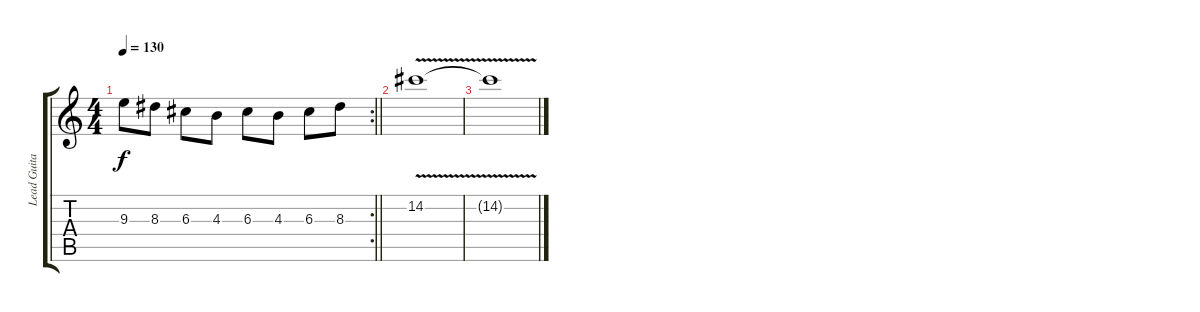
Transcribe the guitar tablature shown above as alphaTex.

\track ("Lead Guitar" "Lead Guita") {instrument distortionguitar}
\staff {score tabs}
\tuning (E4 B3 G3 D3 A2 E2) {hide}
\rc 2
\ts (4 4)
\tempo 130
\clef g2
\barLineRight lightlight
\ks c
9.3.8{dy f} 8.3.8 6.3.8 4.3.8 6.3.8 4.3.8 6.3.8 8.3.8 |
14.2{v}.1 |
14.2{t}.1
